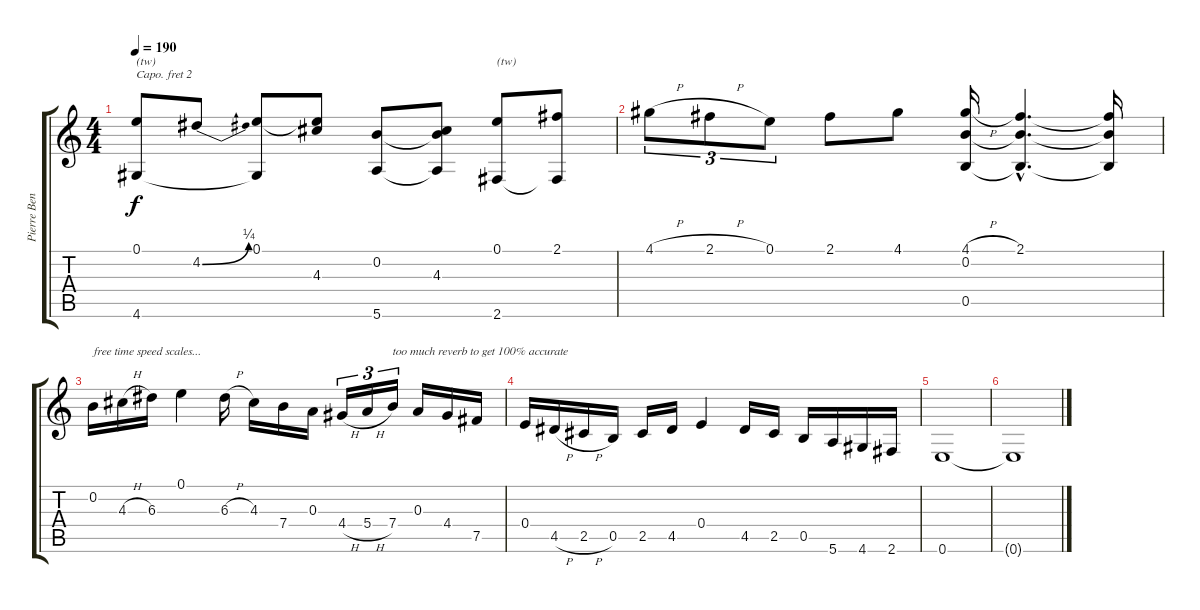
\track ("Pierre Bensusan" "Pierre Ben") {instrument acousticguitarsteel}
\staff {score tabs}
\capo 2
\tuning (D4 A3 G3 D3 A2 D2) {hide}
\ts (4 4)
\tempo 190
\clef g2
\ks c
(0.1 4.6).8{txt "(tw)" dy f} 4.2{be (bend 0 0 60 1)}.8 (0.1 4.6{t}).8 (0.1{t} 4.3).8 (0.2 5.6).8 (0.2{t} 4.3 5.6{t}).8 (0.1 2.6).8{txt "(tw)"} (2.1 2.6{t}).8 |
4.1{h}.8{tu (3 2)} 2.1{h}.8{tu (3 2)} 0.1.8{tu (3 2)} 2.1.8 4.1.8 (4.1{h} 0.2 0.5).16 (2.1{hac} 0.2{hac t} 0.5{hac t}).4{d} (2.1{t} 0.2{t} 0.5{t}).16 |
0.2.16{txt "free time speed scales..."} 4.3{h}.16 6.3.16 0.1.4 6.3{h}.16 4.3.16 7.4.16 0.3.16 4.4{h}.16{tu (3 2)} 5.4{h}.16{tu (3 2)} 7.4.16{tu (3 2) txt "too much reverb to get 100% accurate"} 0.3.16 4.4.16 7.5.16 |
0.4.16 4.5{h}.16 2.5{h}.16 0.5.16 2.5.16 4.5.16 0.4.4 4.5.16 2.5.16 0.5.16 5.6.16 4.6.16 2.6.16 |
0.6.1 |
0.6{t}.1
